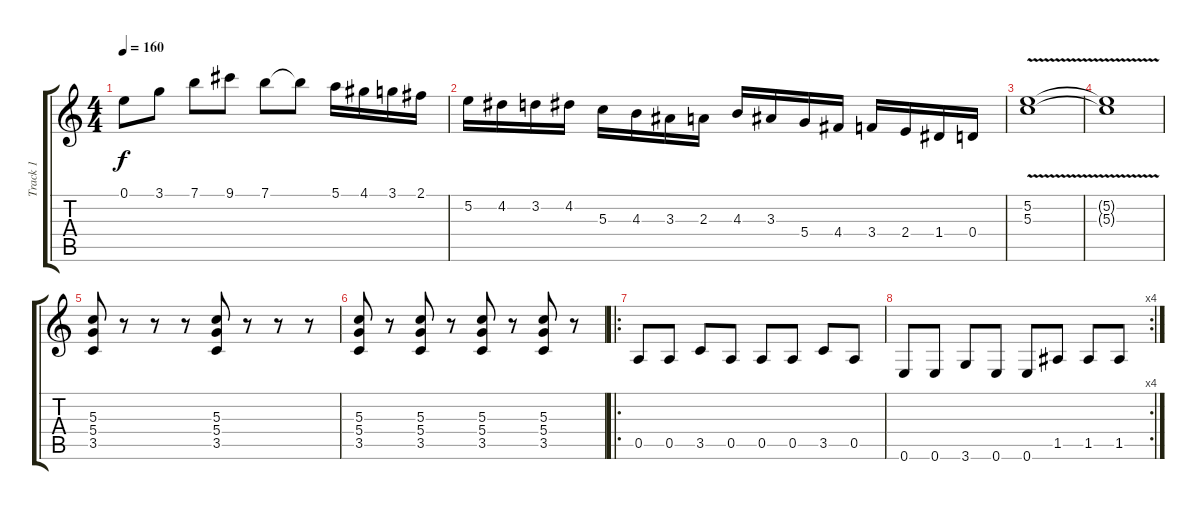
\track ("Track 1" "Track 1") {instrument overdrivenguitar}
\staff {score tabs}
\tuning (E4 B3 G3 D3 A2 E2) {hide}
\ts (4 4)
\tempo 160
\clef g2
\ks c
0.1.8{dy f} 3.1.8 7.1.8 9.1.8 7.1.8 7.1{t}.8 5.1.16 4.1.16 3.1.16 2.1.16 |
5.2.16 4.2.16 3.2.16 4.2.16 5.3.16 4.3.16 3.3.16 2.3.16 4.3.16 3.3.16 5.4.16 4.4.16 3.4.16 2.4.16 1.4.16 0.4.16 |
(5.2{v} 5.3{v}).1 |
(5.2{t} 5.3{t}).1 |
(5.3 5.4 3.5).8 r.8 r.8 r.8 (5.3 5.4 3.5).8 r.8 r.8 r.8 |
(5.3 5.4 3.5).8 r.8 (5.3 5.4 3.5).8 r.8 (5.3 5.4 3.5).8 r.8 (5.3 5.4 3.5).8 r.8 |
\ro
0.5.8 0.5.8 3.5.8 0.5.8 0.5.8 0.5.8 3.5.8 0.5.8 |
\rc 4
0.6.8 0.6.8 3.6.8 0.6.8 0.6.8 1.5.8 1.5.8 1.5.8
